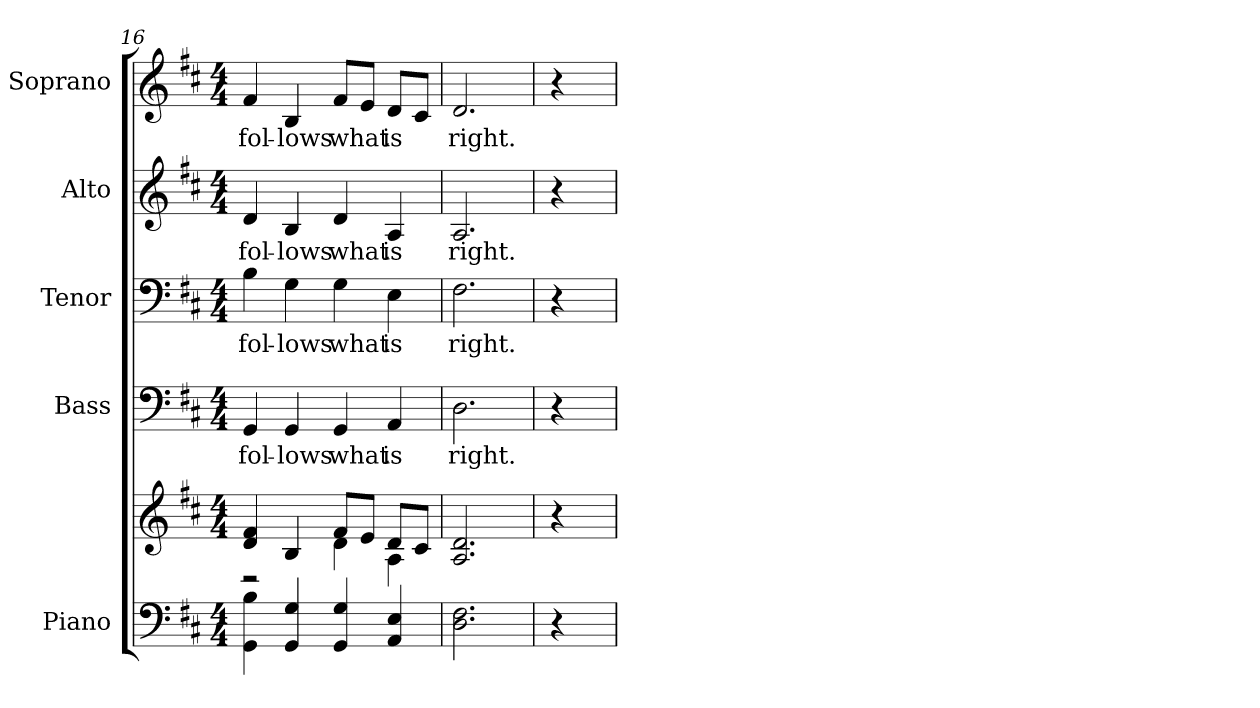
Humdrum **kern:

**kern	**kern	**kern	**text	**kern	**text	**kern	**text	**kern	**text
*part5	*part5	*part4	*part4	*part3	*part3	*part2	*part2	*part1	*part1
*staff6	*staff5	*staff4	*staff4	*staff3	*staff3	*staff2	*staff2	*staff1	*staff1
*I"Piano	*	*I"Bass	*	*I"Tenor	*	*I"Alto	*	*I"Soprano	*
*I'Pno.	*	*I'B.	*	*	*	*I'A.	*	*I'S.	*
*clefF4	*clefG2	*clefF4	*	*clefF4	*	*clefG2	*	*clefG2	*
*k[f#c#]	*k[f#c#]	*k[f#c#]	*	*k[f#c#]	*	*k[f#c#]	*	*k[f#c#]	*
*D:	*D:	*D:	*	*D:	*	*D:	*	*D:	*
*M4/4	*M4/4	*M4/4	*	*M4/4	*	*M4/4	*	*M4/4	*
=16	=16	=16	=16	=16	=16	=16	=16	=16	=16
*	*^	*	*	*	*	*	*	*	*
!	!	!	!	!LO:LY:b:color=#000000	!	!	!	!	!	!
!	!	!	!	!	!	!LO:LY:b:color=#000000	!	!	!	!
!	!	!	!	!	!	!	!	!LO:LY:b:color=#000000	!	!
!	!	!	!	!	!	!	!	!	!	!LO:LY:b:color=#000000
4GGi\ 4Bi	4di/ 4f#i	2r	4GGi/	fol-	4Bi\	fol-	4di/	fol-	4f#i/	fol-
!	!	!	!	!LO:LY:b:color=#000000	!	!	!	!	!	!
!	!	!	!	!	!	!LO:LY:b:color=#000000	!	!	!	!
!	!	!	!	!	!	!	!	!LO:LY:b:color=#000000	!	!
!	!	!	!	!	!	!	!	!	!	!LO:LY:b:color=#000000
4GGi/ 4Gi	4Bi/	.	4GGi/	-lows	4Gi\	-lows	4Bi/	-lows	4Bi/	-lows
!	!	!	!	!LO:LY:b:color=#000000	!	!	!	!	!	!
!	!	!	!	!	!	!LO:LY:b:color=#000000	!	!	!	!
!	!	!	!	!	!	!	!	!LO:LY:b:color=#000000	!	!
!	!	!	!	!	!	!	!	!	!	!LO:LY:b:color=#000000
4GGi/ 4Gi	8f#i/L	4di\	4GGi/	what	4Gi\	what	4di/	what	8f#i/L	what
.	8ei/J	.	.	.	.	.	.	.	8ei/J	.
!	!	!	!	!LO:LY:b:color=#000000	!	!	!	!	!	!
!	!	!	!	!	!	!LO:LY:b:color=#000000	!	!	!	!
!	!	!	!	!	!	!	!	!LO:LY:b:color=#000000	!	!
!	!	!	!	!	!	!	!	!	!	!LO:LY:b:color=#000000
4AAi/ 4Ei	8di/L	4Ai\	4AAi/	is	4Ei\	is	4Ai/	is	8di/L	is
.	8c#i/J	.	.	.	.	.	.	.	8c#i/J	.
*	*v	*v	*	*	*	*	*	*	*	*
=17	=17	=17	=17	=17	=17	=17	=17	=17	=17
!	!	!	!LO:LY:b:color=#000000	!	!	!	!	!	!
!	!	!	!	!	!LO:LY:b:color=#000000	!	!	!	!
!	!	!	!	!	!	!	!LO:LY:b:color=#000000	!	!
!	!	!	!	!	!	!	!	!	!LO:LY:b:color=#000000
2.Di\ 2.F#i	2.Ai/ 2.di	2.Di\	right.	2.F#i\	right.	2.Ai/	right.	2.di/	right.
!!LO:PB:g=z
=18	=18	=18	=18	=18	=18	=18	=18	=18	=18
4r	4r	4r	.	4r	.	4r	.	4r	.
=	=	=	=	=	=	=	=	=	=
*-	*-	*-	*-	*-	*-	*-	*-	*-	*-
